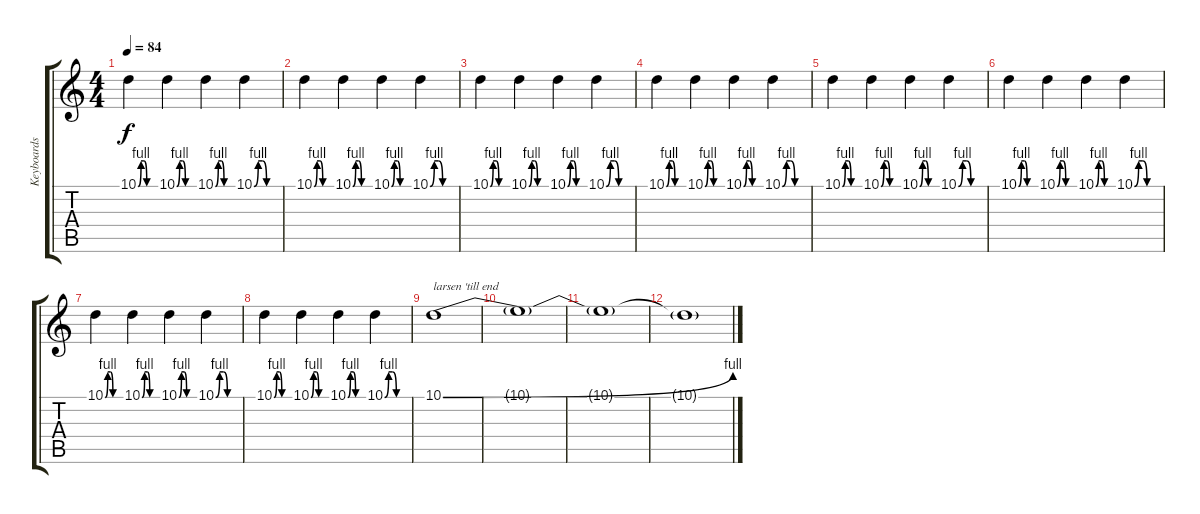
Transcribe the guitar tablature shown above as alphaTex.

\track ("Keyboards" "Keyboards") {instrument tremolostrings}
\staff {score tabs}
\tuning (E4 B3 G3 D3 A2 E2) {hide}
\ts (4 4)
\tempo 84
\clef g2
\ks c
10.1{be (custom 0 0 10 4 20 4 30 0 60 0)}.4{dy f} 10.1{be (custom 0 0 10 4 20 4 30 0 60 0)}.4 10.1{be (custom 0 0 10 4 20 4 30 0 60 0)}.4 10.1{be (custom 0 0 10 4 20 4 30 0 60 0)}.4 |
10.1{be (custom 0 0 10 4 20 4 30 0 60 0)}.4 10.1{be (custom 0 0 10 4 20 4 30 0 60 0)}.4 10.1{be (custom 0 0 10 4 20 4 30 0 60 0)}.4 10.1{be (custom 0 0 10 4 20 4 30 0 60 0)}.4 |
10.1{be (custom 0 0 10 4 20 4 30 0 60 0)}.4 10.1{be (custom 0 0 10 4 20 4 30 0 60 0)}.4 10.1{be (custom 0 0 10 4 20 4 30 0 60 0)}.4 10.1{be (custom 0 0 10 4 20 4 30 0 60 0)}.4 |
10.1{be (custom 0 0 10 4 20 4 30 0 60 0)}.4 10.1{be (custom 0 0 10 4 20 4 30 0 60 0)}.4 10.1{be (custom 0 0 10 4 20 4 30 0 60 0)}.4 10.1{be (custom 0 0 10 4 20 4 30 0 60 0)}.4 |
10.1{be (custom 0 0 10 4 20 4 30 0 60 0)}.4 10.1{be (custom 0 0 10 4 20 4 30 0 60 0)}.4 10.1{be (custom 0 0 10 4 20 4 30 0 60 0)}.4 10.1{be (custom 0 0 10 4 20 4 30 0 60 0)}.4 |
10.1{be (custom 0 0 10 4 20 4 30 0 60 0)}.4 10.1{be (custom 0 0 10 4 20 4 30 0 60 0)}.4 10.1{be (custom 0 0 10 4 20 4 30 0 60 0)}.4 10.1{be (custom 0 0 10 4 20 4 30 0 60 0)}.4 |
10.1{be (custom 0 0 10 4 20 4 30 0 60 0)}.4 10.1{be (custom 0 0 10 4 20 4 30 0 60 0)}.4 10.1{be (custom 0 0 10 4 20 4 30 0 60 0)}.4 10.1{be (custom 0 0 10 4 20 4 30 0 60 0)}.4 |
10.1{be (custom 0 0 10 4 20 4 30 0 60 0)}.4 10.1{be (custom 0 0 10 4 20 4 30 0 60 0)}.4 10.1{be (custom 0 0 10 4 20 4 30 0 60 0)}.4 10.1{be (custom 0 0 10 4 20 4 30 0 60 0)}.4 |
10.1{be (bend 0 0 60 4)}.1{txt "larsen 'till end"} |
10.1{t}.1 |
10.1{t}.1 |
10.1{t}.1
